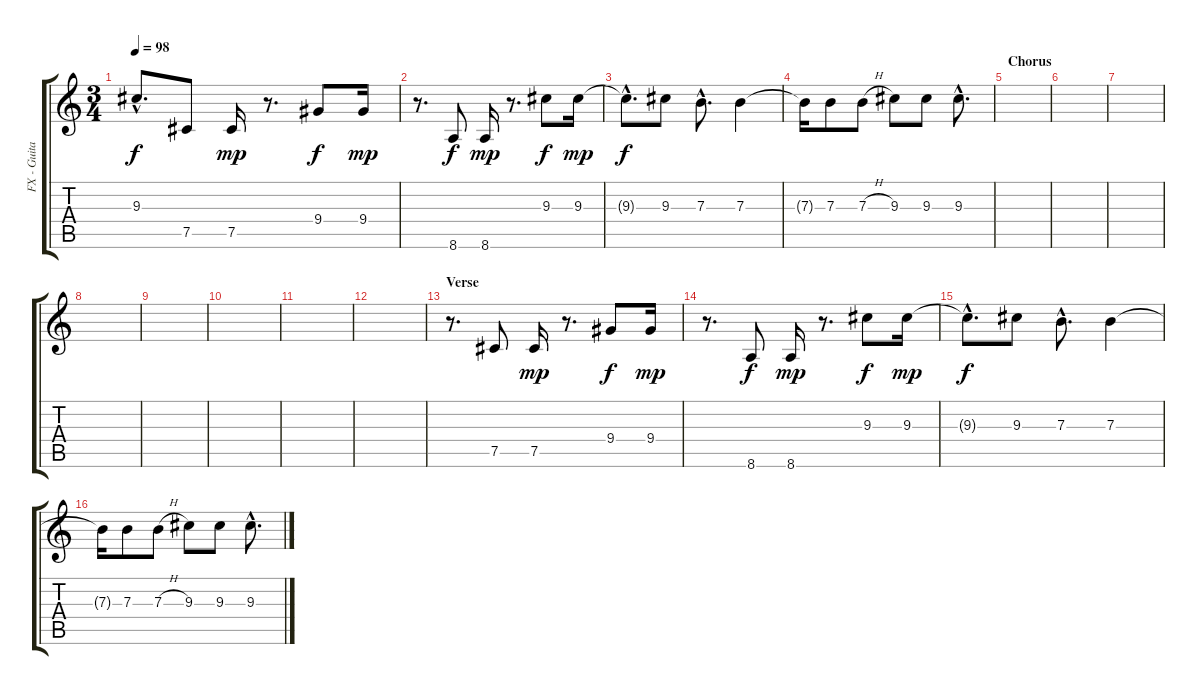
\track ("FX - Guitar Delay" "FX - Guita") {instrument electricguitarclean}
\staff {score tabs}
\tuning (Db4 Ab3 E3 B2 Gb2 Db2) {hide}
\ts (3 4)
\tempo 98
\clef g2
\ks c
9.3{hac t}.8{d dy f} 7.5.8 7.5.16{dy mp} r.8{d} 9.4.8{dy f} 9.4.16{dy mp} |
r.8{d} 8.6.8{dy f} 8.6.16{dy mp} r.8{d} 9.3.8{dy f} 9.3.16{dy mp} |
9.3{hac t}.8{d dy f} 9.3.8 7.3{hac}.8{d} 7.3.4 |
7.3{t}.16 7.3.8 7.3{h}.8 9.3.8 9.3.8 9.3{hac}.8{d} |
\section ("" "Chorus")
|
|
|
|
|
|
|
|
\section ("" "Verse")
r.8{d} 7.5.8 7.5.16{dy mp} r.8{d} 9.4.8{dy f} 9.4.16{dy mp} |
r.8{d} 8.6.8{dy f} 8.6.16{dy mp} r.8{d} 9.3.8{dy f} 9.3.16{dy mp} |
9.3{hac t}.8{d dy f} 9.3.8 7.3{hac}.8{d} 7.3.4 |
7.3{t}.16 7.3.8 7.3{h}.8 9.3.8 9.3.8 9.3{hac}.8{d}
